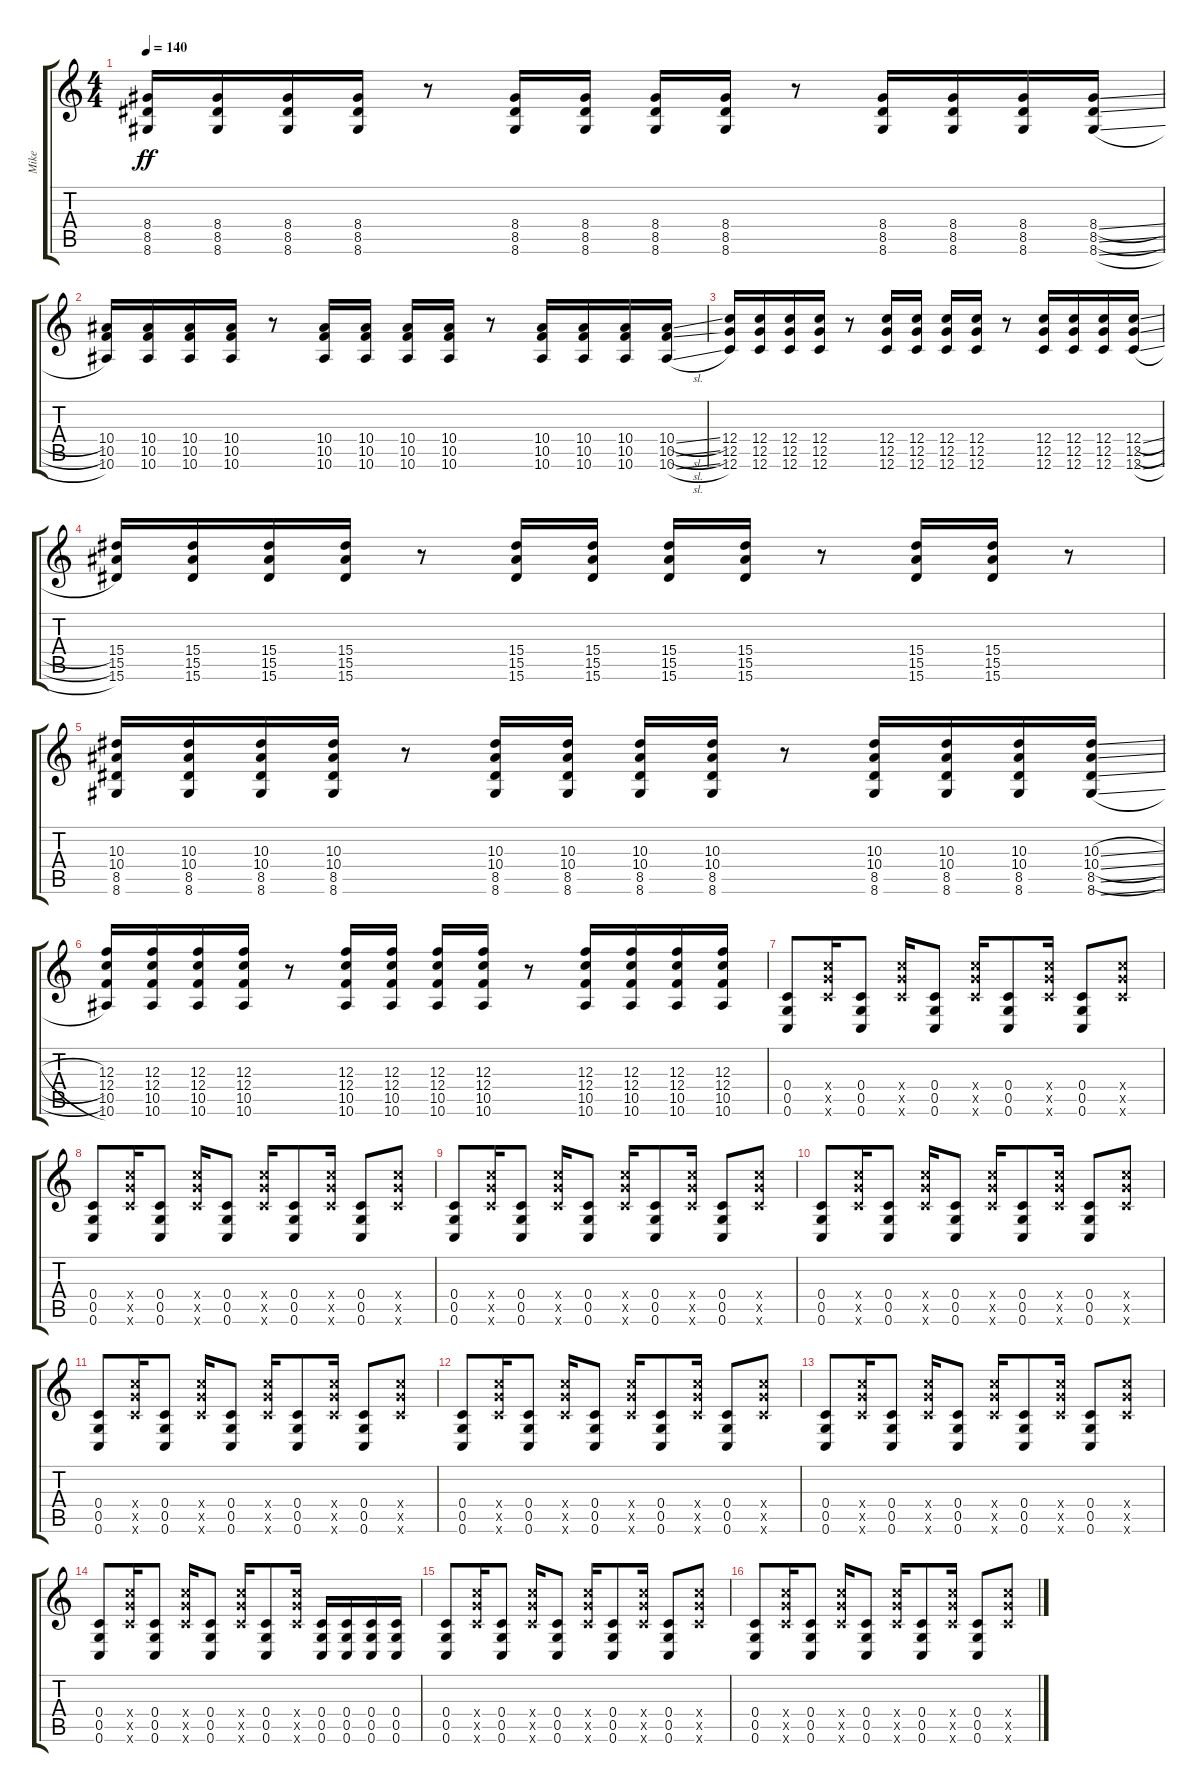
\track ("Mike" "Mike") {instrument distortionguitar}
\staff {score tabs}
\tuning (D4 A3 F3 C3 G2 C2) {hide}
\ts (4 4)
\tempo 140
\clef g2
\ks c
(8.4 8.5 8.6).16{dy ff} (8.4 8.5 8.6).16 (8.4 8.5 8.6).16 (8.4 8.5 8.6).16 r.8 (8.4 8.5 8.6).16 (8.4 8.5 8.6).16 (8.4 8.5 8.6).16 (8.4 8.5 8.6).16 r.8 (8.4 8.5 8.6).16 (8.4 8.5 8.6).16 (8.4 8.5 8.6).16 (8.4{sl} 8.5{sl} 8.6{sl}).16 |
(10.4 10.5 10.6).16 (10.4 10.5 10.6).16 (10.4 10.5 10.6).16 (10.4 10.5 10.6).16 r.8 (10.4 10.5 10.6).16 (10.4 10.5 10.6).16 (10.4 10.5 10.6).16 (10.4 10.5 10.6).16 r.8 (10.4 10.5 10.6).16 (10.4 10.5 10.6).16 (10.4 10.5 10.6).16 (10.4{sl} 10.5{sl} 10.6{sl}).16 |
(12.4 12.5 12.6).16 (12.4 12.5 12.6).16 (12.4 12.5 12.6).16 (12.4 12.5 12.6).16 r.8 (12.4 12.5 12.6).16 (12.4 12.5 12.6).16 (12.4 12.5 12.6).16 (12.4 12.5 12.6).16 r.8 (12.4 12.5 12.6).16 (12.4 12.5 12.6).16 (12.4 12.5 12.6).16 (12.4{sl} 12.5{sl} 12.6{sl}).16 |
(15.4 15.5 15.6).16 (15.4 15.5 15.6).16 (15.4 15.5 15.6).16 (15.4 15.5 15.6).16 r.8 (15.4 15.5 15.6).16 (15.4 15.5 15.6).16 (15.4 15.5 15.6).16 (15.4 15.5 15.6).16 r.8 (15.4 15.5 15.6).16 (15.4 15.5 15.6).16 r.8 |
(10.3 10.4 8.5 8.6).16 (10.3 10.4 8.5 8.6).16 (10.3 10.4 8.5 8.6).16 (10.3 10.4 8.5 8.6).16 r.8 (10.3 10.4 8.5 8.6).16 (10.3 10.4 8.5 8.6).16 (10.3 10.4 8.5 8.6).16 (10.3 10.4 8.5 8.6).16 r.8 (10.3 10.4 8.5 8.6).16 (10.3 10.4 8.5 8.6).16 (10.3 10.4 8.5 8.6).16 (10.3{sl} 10.4{sl} 8.5{sl} 8.6{sl}).16 |
(12.3 12.4 10.5 10.6).16 (12.3 12.4 10.5 10.6).16 (12.3 12.4 10.5 10.6).16 (12.3 12.4 10.5 10.6).16 r.8 (12.3 12.4 10.5 10.6).16 (12.3 12.4 10.5 10.6).16 (12.3 12.4 10.5 10.6).16 (12.3 12.4 10.5 10.6).16 r.8 (12.3 12.4 10.5 10.6).16 (12.3 12.4 10.5 10.6).16 (12.3 12.4 10.5 10.6).16 (12.3 12.4 10.5 10.6).16 |
(0.4 0.5 0.6).8 (12.4{x} 12.5{x} 12.6{x}).16 (0.4 0.5 0.6).8 (12.4{x} 12.5{x} 12.6{x}).16 (0.4 0.5 0.6).8 (12.4{x} 12.5{x} 12.6{x}).16 (0.4 0.5 0.6).8 (12.4{x} 12.5{x} 12.6{x}).16 (0.4 0.5 0.6).8 (12.4{x} 12.5{x} 12.6{x}).8 |
(0.4 0.5 0.6).8 (12.4{x} 12.5{x} 12.6{x}).16 (0.4 0.5 0.6).8 (12.4{x} 12.5{x} 12.6{x}).16 (0.4 0.5 0.6).8 (12.4{x} 12.5{x} 12.6{x}).16 (0.4 0.5 0.6).8 (12.4{x} 12.5{x} 12.6{x}).16 (0.4 0.5 0.6).8 (12.4{x} 12.5{x} 12.6{x}).8 |
(0.4 0.5 0.6).8 (12.4{x} 12.5{x} 12.6{x}).16 (0.4 0.5 0.6).8 (12.4{x} 12.5{x} 12.6{x}).16 (0.4 0.5 0.6).8 (12.4{x} 12.5{x} 12.6{x}).16 (0.4 0.5 0.6).8 (12.4{x} 12.5{x} 12.6{x}).16 (0.4 0.5 0.6).8 (12.4{x} 12.5{x} 12.6{x}).8 |
(0.4 0.5 0.6).8 (12.4{x} 12.5{x} 12.6{x}).16 (0.4 0.5 0.6).8 (12.4{x} 12.5{x} 12.6{x}).16 (0.4 0.5 0.6).8 (12.4{x} 12.5{x} 12.6{x}).16 (0.4 0.5 0.6).8 (12.4{x} 12.5{x} 12.6{x}).16 (0.4 0.5 0.6).8 (12.4{x} 12.5{x} 12.6{x}).8 |
(0.4 0.5 0.6).8 (12.4{x} 12.5{x} 12.6{x}).16 (0.4 0.5 0.6).8 (12.4{x} 12.5{x} 12.6{x}).16 (0.4 0.5 0.6).8 (12.4{x} 12.5{x} 12.6{x}).16 (0.4 0.5 0.6).8 (12.4{x} 12.5{x} 12.6{x}).16 (0.4 0.5 0.6).8 (12.4{x} 12.5{x} 12.6{x}).8 |
(0.4 0.5 0.6).8 (12.4{x} 12.5{x} 12.6{x}).16 (0.4 0.5 0.6).8 (12.4{x} 12.5{x} 12.6{x}).16 (0.4 0.5 0.6).8 (12.4{x} 12.5{x} 12.6{x}).16 (0.4 0.5 0.6).8 (12.4{x} 12.5{x} 12.6{x}).16 (0.4 0.5 0.6).8 (12.4{x} 12.5{x} 12.6{x}).8 |
(0.4 0.5 0.6).8 (12.4{x} 12.5{x} 12.6{x}).16 (0.4 0.5 0.6).8 (12.4{x} 12.5{x} 12.6{x}).16 (0.4 0.5 0.6).8 (12.4{x} 12.5{x} 12.6{x}).16 (0.4 0.5 0.6).8 (12.4{x} 12.5{x} 12.6{x}).16 (0.4 0.5 0.6).8 (12.4{x} 12.5{x} 12.6{x}).8 |
(0.4 0.5 0.6).8 (12.4{x} 12.5{x} 12.6{x}).16 (0.4 0.5 0.6).8 (12.4{x} 12.5{x} 12.6{x}).16 (0.4 0.5 0.6).8 (12.4{x} 12.5{x} 12.6{x}).16 (0.4 0.5 0.6).8 (12.4{x} 12.5{x} 12.6{x}).16 (0.4 0.5 0.6).16 (0.4 0.5 0.6).16 (0.4 0.5 0.6).16 (0.4 0.5 0.6).16 |
(0.4 0.5 0.6).8 (12.4{x} 12.5{x} 12.6{x}).16 (0.4 0.5 0.6).8 (12.4{x} 12.5{x} 12.6{x}).16 (0.4 0.5 0.6).8 (12.4{x} 12.5{x} 12.6{x}).16 (0.4 0.5 0.6).8 (12.4{x} 12.5{x} 12.6{x}).16 (0.4 0.5 0.6).8 (12.4{x} 12.5{x} 12.6{x}).8 |
(0.4 0.5 0.6).8 (12.4{x} 12.5{x} 12.6{x}).16 (0.4 0.5 0.6).8 (12.4{x} 12.5{x} 12.6{x}).16 (0.4 0.5 0.6).8 (12.4{x} 12.5{x} 12.6{x}).16 (0.4 0.5 0.6).8 (12.4{x} 12.5{x} 12.6{x}).16 (0.4 0.5 0.6).8 (12.4{x} 12.5{x} 12.6{x}).8
